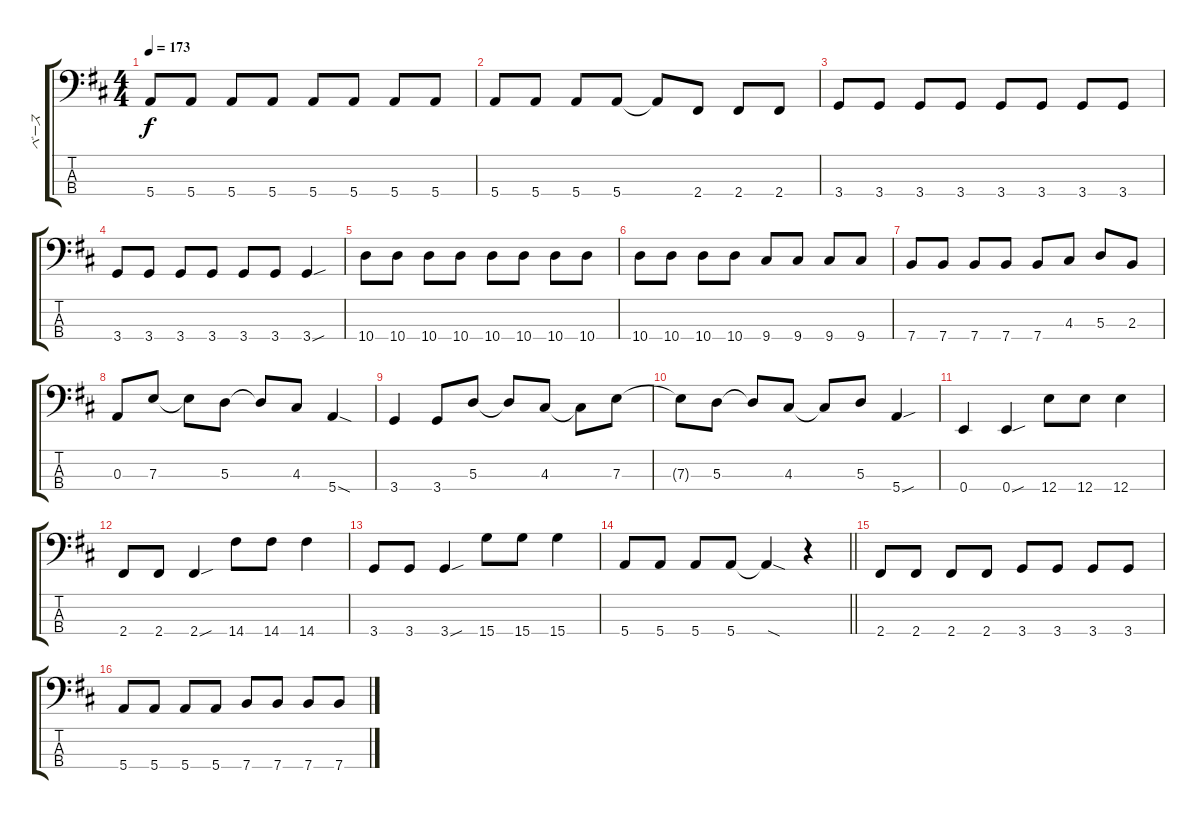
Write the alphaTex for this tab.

\track ("ベース" "ベース") {mute instrument electricbassfinger}
\staff {score tabs}
\tuning (G2 D2 A1 E1) {hide}
\ts (4 4)
\tempo 173
\clef f4
\ks d
5.4.8{dy f} 5.4.8 5.4.8 5.4.8 5.4.8 5.4.8 5.4.8 5.4.8 |
5.4.8 5.4.8 5.4.8 5.4.8 5.4{t}.8 2.4.8 2.4.8 2.4.8 |
3.4.8 3.4.8 3.4.8 3.4.8 3.4.8 3.4.8 3.4.8 3.4.8 |
3.4.8 3.4.8 3.4.8 3.4.8 3.4.8 3.4.8 3.4{sou}.4 |
10.4.8 10.4.8 10.4.8 10.4.8 10.4.8 10.4.8 10.4.8 10.4.8 |
10.4.8 10.4.8 10.4.8 10.4.8 9.4.8 9.4.8 9.4.8 9.4.8 |
7.4.8 7.4.8 7.4.8 7.4.8 7.4.8 4.3.8 5.3.8 2.3.8 |
0.3.8 7.3.8 7.3{t}.8 5.3.8 5.3{t}.8 4.3.8 5.4{sod}.4 |
3.4.4 3.4.8 5.3.8 5.3{t}.8 4.3.8 4.3{t}.8 7.3.8 |
7.3{t}.8 5.3.8 5.3{t}.8 4.3.8 4.3{t}.8 5.3.8 5.4{sou}.4 |
0.4.4 0.4{sou}.4 12.4.8 12.4.8 12.4.4 |
2.4.8 2.4.8 2.4{sou}.4 14.4.8 14.4.8 14.4.4 |
3.4.8 3.4.8 3.4{sou}.4 15.4.8 15.4.8 15.4.4 |
\barLineRight lightlight
5.4.8 5.4.8 5.4.8 5.4.8 5.4{sod t}.4 r.4 |
2.4.8 2.4.8 2.4.8 2.4.8 3.4.8 3.4.8 3.4.8 3.4.8 |
5.4.8 5.4.8 5.4.8 5.4.8 7.4.8 7.4.8 7.4.8 7.4.8
